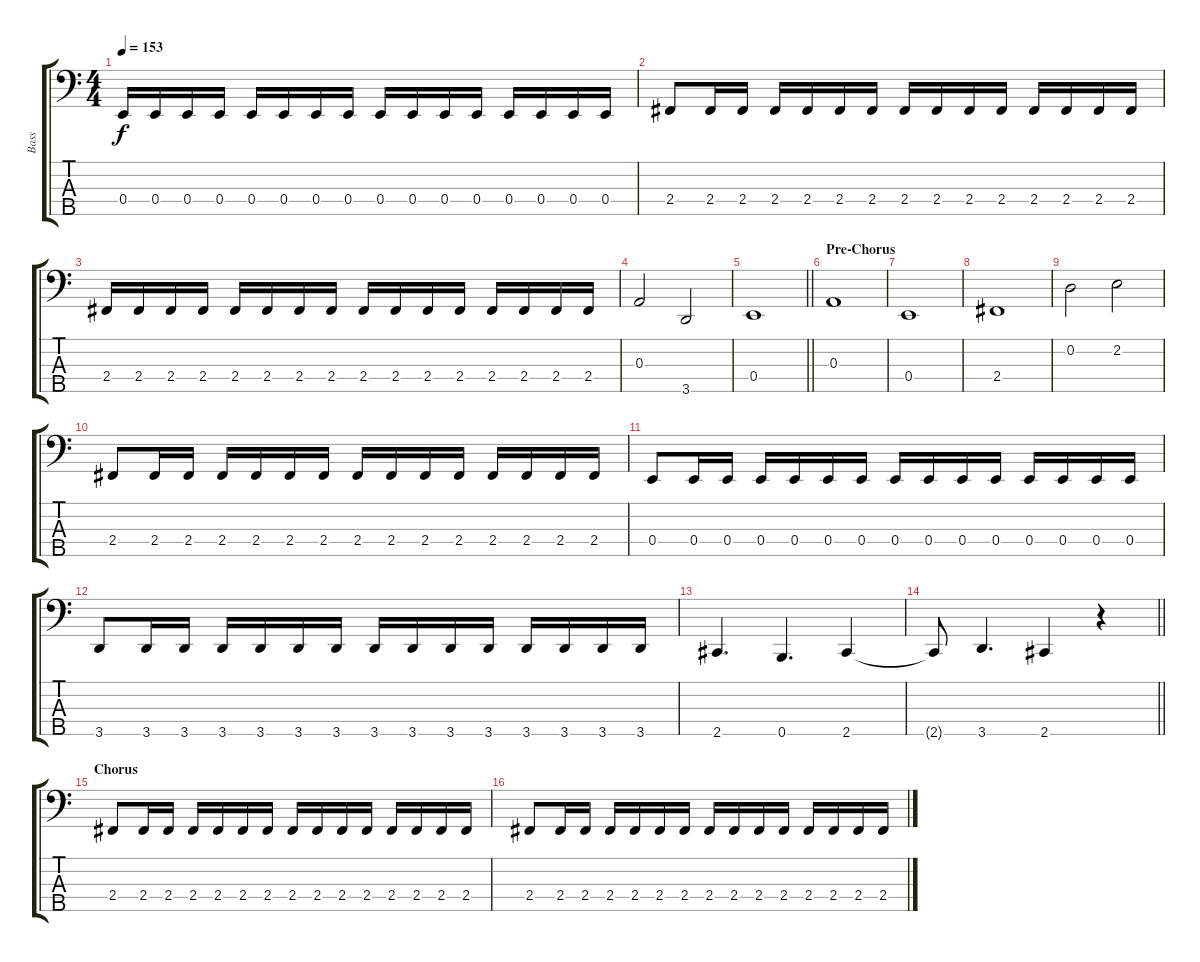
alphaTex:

\track ("Bass" "Bass") {instrument electricbassfinger}
\staff {score tabs}
\tuning (G2 D2 A1 E1 B0) {hide}
\ts (4 4)
\tempo 153
\clef f4
\ks c
0.4.16{dy f} 0.4.16 0.4.16 0.4.16 0.4.16 0.4.16 0.4.16 0.4.16 0.4.16 0.4.16 0.4.16 0.4.16 0.4.16 0.4.16 0.4.16 0.4.16 |
2.4.8 2.4.16 2.4.16 2.4.16 2.4.16 2.4.16 2.4.16 2.4.16 2.4.16 2.4.16 2.4.16 2.4.16 2.4.16 2.4.16 2.4.16 |
2.4.16 2.4.16 2.4.16 2.4.16 2.4.16 2.4.16 2.4.16 2.4.16 2.4.16 2.4.16 2.4.16 2.4.16 2.4.16 2.4.16 2.4.16 2.4.16 |
0.3.2 3.5.2 |
\barLineRight lightlight
0.4.1 |
\section ("" "Pre-Chorus")
0.3.1 |
0.4.1 |
2.4.1 |
0.2.2 2.2.2 |
2.4.8 2.4.16 2.4.16 2.4.16 2.4.16 2.4.16 2.4.16 2.4.16 2.4.16 2.4.16 2.4.16 2.4.16 2.4.16 2.4.16 2.4.16 |
0.4.8 0.4.16 0.4.16 0.4.16 0.4.16 0.4.16 0.4.16 0.4.16 0.4.16 0.4.16 0.4.16 0.4.16 0.4.16 0.4.16 0.4.16 |
3.5.8 3.5.16 3.5.16 3.5.16 3.5.16 3.5.16 3.5.16 3.5.16 3.5.16 3.5.16 3.5.16 3.5.16 3.5.16 3.5.16 3.5.16 |
2.5.4{d} 0.5.4{d} 2.5.4 |
\barLineRight lightlight
2.5{t}.8 3.5.4{d} 2.5.4 r.4 |
\section ("" "Chorus")
2.4.8 2.4.16 2.4.16 2.4.16 2.4.16 2.4.16 2.4.16 2.4.16 2.4.16 2.4.16 2.4.16 2.4.16 2.4.16 2.4.16 2.4.16 |
2.4.8 2.4.16 2.4.16 2.4.16 2.4.16 2.4.16 2.4.16 2.4.16 2.4.16 2.4.16 2.4.16 2.4.16 2.4.16 2.4.16 2.4.16
